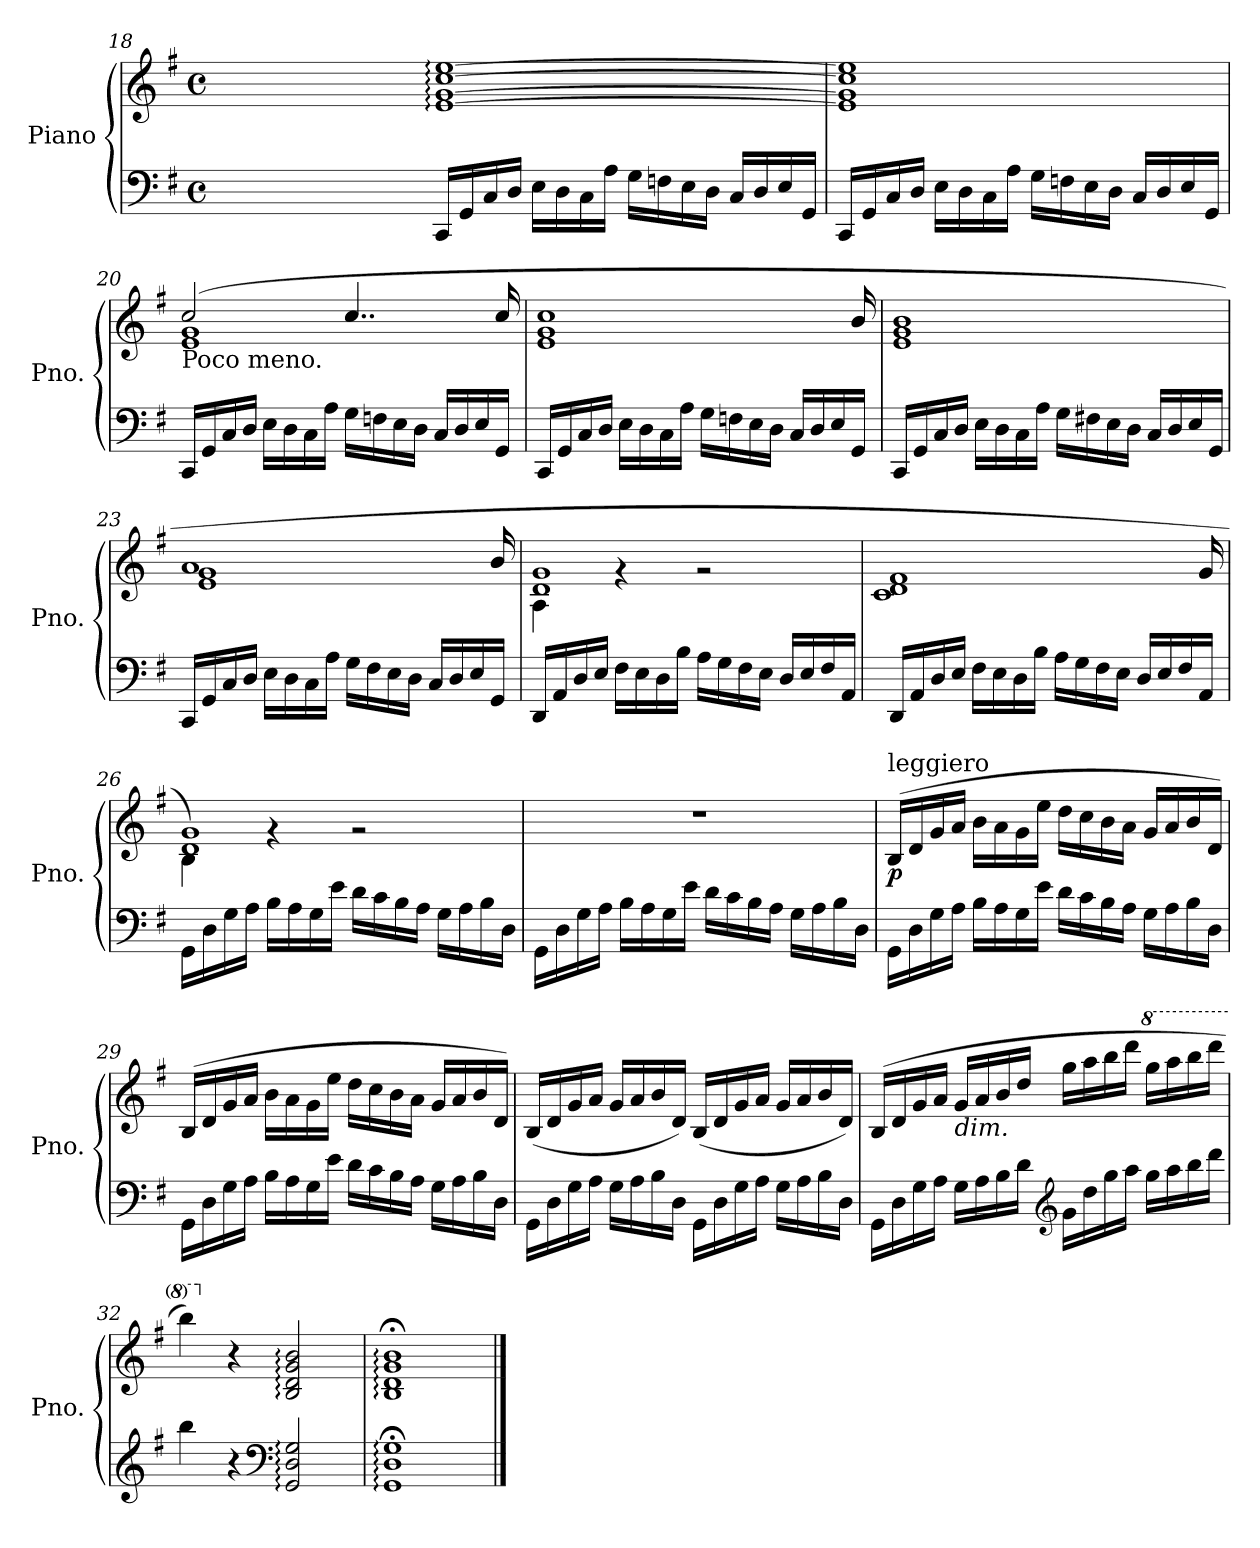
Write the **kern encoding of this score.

**kern	**kern	**dynam
*part1	*part1	*part1
*staff2	*staff1	*staff1/2
*I"Piano	*	*
*I'Pno.	*	*
*clefF4	*clefG2	*
*k[f#]	*k[f#]	*
*M4/4	*M4/4	*
*met(c)	*met(c)	*
=18	=18	=18
*	*^	*
16CC/LL	[1e: [1g: [1cc: [1ee:	1ryy	.
16GG/	.	.	.
16C/	.	.	.
16D/JJ	.	.	.
16E\LL	.	.	.
16D\	.	.	.
16C\	.	.	.
16A\JJ	.	.	.
16G\LL	.	.	.
16Fn\	.	.	.
16E\	.	.	.
16D\JJ	.	.	.
16C/LL	.	.	.
16D/	.	.	.
16E/	.	.	.
16GG/JJ	.	.	.
*	*v	*v	*
!!LO:LB:g=z
=19	=19	=19
16CC/LL	1e] 1g] 1cc] 1ee]	.
16GG/	.	.
16C/	.	.
16D/JJ	.	.
16E\LL	.	.
16D\	.	.
16C\	.	.
16A\JJ	.	.
16G\LL	.	.
16Fn\	.	.
16E\	.	.
16D\JJ	.	.
16C/LL	.	.
16D/	.	.
16E/	.	.
16GG/JJ	.	.
=20	=20	=20
*	*^	*
!	!LO:TX:b:t=Poco meno.	!	!
16CC/LL	(>2cc/	1e 1g	.
16GG/	.	.	.
16C/	.	.	.
16D/JJ	.	.	.
16E\LL	.	.	.
16D\	.	.	.
16C\	.	.	.
16A\JJ	.	.	.
16G\LL	4..cc/	.	.
16Fn\	.	.	.
16E\	.	.	.
16D\JJ	.	.	.
16C/LL	.	.	.
16D/	.	.	.
16E/	.	.	.
16GG/JJ	16cc/	.	.
!!LO:PB:g=z	!!
=21	=21	=21	=21
!	!LO:N:vis=1	!	!
16CC/LL	2...cc/	1e 1g	.
16GG/	.	.	.
16C/	.	.	.
16D/JJ	.	.	.
16E\LL	.	.	.
16D\	.	.	.
16C\	.	.	.
16A\JJ	.	.	.
16G\LL	.	.	.
16Fn\	.	.	.
16E\	.	.	.
16D\JJ	.	.	.
16C/LL	.	.	.
16D/	.	.	.
16E/	.	.	.
16GG/JJ	16b/	.	.
=22	=22	=22	=22
16CC/LL	1e 1g 1b	1ryy	.
16GG/	.	.	.
16C/	.	.	.
16D/JJ	.	.	.
16E\LL	.	.	.
16D\	.	.	.
16C\	.	.	.
16A\JJ	.	.	.
16G\LL	.	.	.
16F#X\	.	.	.
16E\	.	.	.
16D\JJ	.	.	.
16C/LL	.	.	.
16D/	.	.	.
16E/	.	.	.
16GG/JJ	.	.	.
!!LO:LB:g=z	!!
=23	=23	=23	=23
!	!LO:N:vis=1	!	!
16CC/LL	2...a/	1e 1g	.
16GG/	.	.	.
16C/	.	.	.
16D/JJ	.	.	.
16E\LL	.	.	.
16D\	.	.	.
16C\	.	.	.
16A\JJ	.	.	.
16G\LL	.	.	.
16F#\	.	.	.
16E\	.	.	.
16D\JJ	.	.	.
16C/LL	.	.	.
16D/	.	.	.
16E/	.	.	.
16GG/JJ	16b/	.	.
=24	=24	=24	=24
16DD/LL	1d 1g	4A\	.
16AA/	.	.	.
16D/	.	.	.
16E/JJ	.	.	.
16F#\LL	.	4rg	.
16E\	.	.	.
16D\	.	.	.
16B\JJ	.	.	.
16A\LL	.	2rg	.
16G\	.	.	.
16F#\	.	.	.
16E\JJ	.	.	.
16D/LL	.	.	.
16E/	.	.	.
16F#/	.	.	.
16AA/JJ	.	.	.
!!LO:LB:g=z	!!
=25	=25	=25	=25
!	!LO:N:vis=1	!	!
16DD/LL	2...f#/	1c 1d	.
16AA/	.	.	.
16D/	.	.	.
16E/JJ	.	.	.
16F#\LL	.	.	.
16E\	.	.	.
16D\	.	.	.
16B\JJ	.	.	.
16A\LL	.	.	.
16G\	.	.	.
16F#\	.	.	.
16E\JJ	.	.	.
16D/LL	.	.	.
16E/	.	.	.
16F#/	.	.	.
16AA/JJ	16g/	.	.
=26	=26	=26	=26
16GG\LL	1d 1g)	4B\	.
16D\	.	.	.
16G\	.	.	.
16A\JJ	.	.	.
16B\LL	.	4rg	.
16A\	.	.	.
16G\	.	.	.
16e\JJ	.	.	.
16d\LL	.	2rg	.
16c\	.	.	.
16B\	.	.	.
16A\JJ	.	.	.
16G\LL	.	.	.
16A\	.	.	.
16B\	.	.	.
16D\JJ	.	.	.
*	*v	*v	*
!!LO:LB:g=z
=27	=27	=27
16GG\LL	1r	.
16D\	.	.
16G\	.	.
16A\JJ	.	.
16B\LL	.	.
16A\	.	.
16G\	.	.
16e\JJ	.	.
16d\LL	.	.
16c\	.	.
16B\	.	.
16A\JJ	.	.
16G\LL	.	.
16A\	.	.
16B\	.	.
16D\JJ	.	.
=28	=28	=28
!	!LO:TX:a:t=leggiero	!
!	!	!LO:DY:b
16GG\LL	(>16B/LL	p
16D\	16d/	.
16G\	16g/	.
16A\JJ	16a/JJ	.
16B\LL	16b\LL	.
16A\	16a\	.
16G\	16g\	.
16e\JJ	16ee\JJ	.
16d\LL	16dd\LL	.
16c\	16cc\	.
16B\	16b\	.
16A\JJ	16a\JJ	.
16G\LL	16g/LL	.
16A\	16a/	.
16B\	16b/	.
16D\JJ	16d/JJ)	.
!!LO:LB:g=z
=29	=29	=29
16GG\LL	(>16B/LL	.
16D\	16d/	.
16G\	16g/	.
16A\JJ	16a/JJ	.
16B\LL	16b\LL	.
16A\	16a\	.
16G\	16g\	.
16e\JJ	16ee\JJ	.
16d\LL	16dd\LL	.
16c\	16cc\	.
16B\	16b\	.
16A\JJ	16a\JJ	.
16G\LL	16g/LL	.
16A\	16a/	.
16B\	16b/	.
16D\JJ	16d/JJ)	.
=30	=30	=30
16GG\LL	(<16B/LL	.
16D\	16d/	.
16G\	16g/	.
16A\JJ	16a/JJ	.
16G\LL	16g/LL	.
16A\	16a/	.
16B\	16b/	.
16D\JJ	16d/JJ)	.
16GG\LL	(<16B/LL	.
16D\	16d/	.
16G\	16g/	.
16A\JJ	16a/JJ	.
16G\LL	16g/LL	.
16A\	16a/	.
16B\	16b/	.
16D\JJ	16d/JJ)	.
!!LO:PB:g=z
=31	=31	=31
16GG\LL	(>16B/LL	.
16D\	16d/	.
16G\	16g/	.
16A\JJ	16a/JJ	.
!	!LO:TX:b:i:t=dim.	!
16G\LL	16g/LL	.
16A\	16a/	.
16B\	16b/	.
16d\JJ	16dd/JJ	.
*clefG2	*	*
16g\LL	16gg\LL	.
16dd\	16aa\	.
16gg\	16bb\	.
16aa\JJ	16ddd\JJ	.
*	*8va	*
16gg\LL	16ggg\LL	.
16aa\	16aaa\	.
16bb\	16bbb\	.
16ddd\JJ	16dddd\JJ	.
=32	=32	=32
4bb\	4bbb\)	.
*	*X8va	*
4r	4r	.
*clefF4	*	*
2GG/: 2D/: 2G/:	2B/: 2d/: 2g/: 2b/:	.
=33	=33	=33
1GG;: 1D;: 1G;:	1B;<: 1d;<: 1g;<: 1b;<:	.
==	==	==
*-	*-	*-
